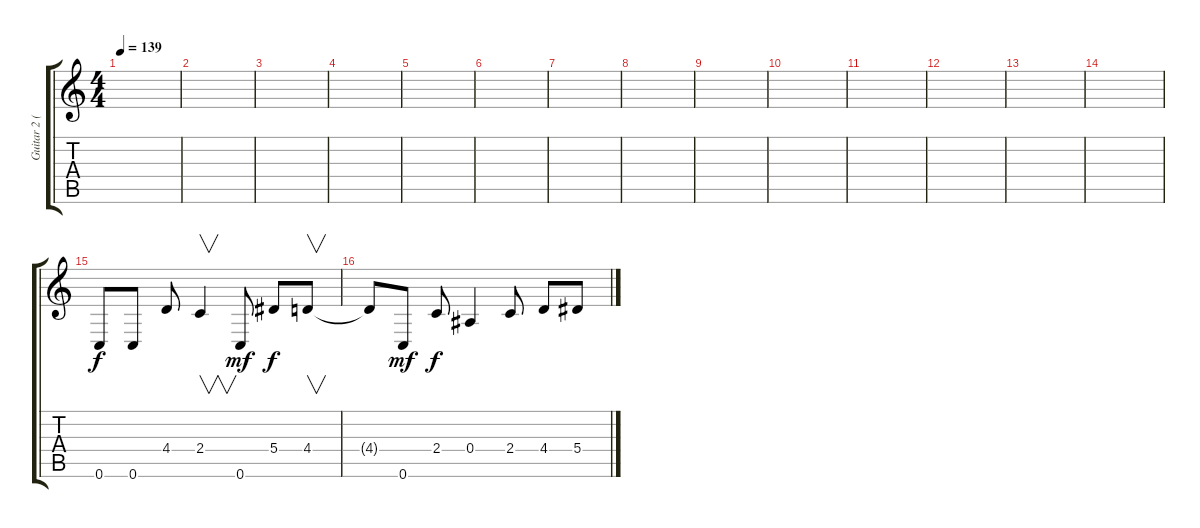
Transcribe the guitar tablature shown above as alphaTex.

\track ("Guitar 2 (Lead)" "Guitar 2 (") {instrument distortionguitar}
\staff {score tabs}
\tuning (C4 G3 Eb3 Bb2 F2 C2) {hide}
\ts (4 4)
\tempo 139
\clef g2
\ks c
|
|
|
|
|
|
|
|
|
|
|
|
|
|
0.6.8 0.6.8 4.4.8{dy f} 2.4.4{v} 0.6.8{dy mf} 5.4.8{dy f} 4.4.8{v} |
4.4{t}.8 0.6.8{dy mf} 2.4.8{dy f} 0.4.4 2.4.8 4.4.8 5.4.8
